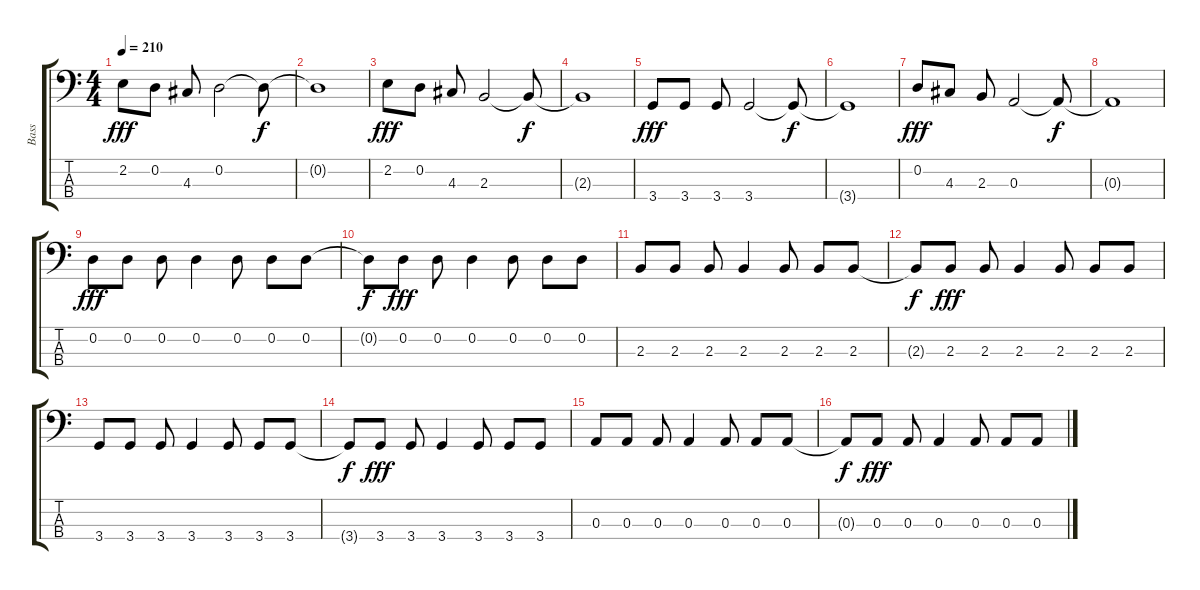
\track ("Bass " "Bass ") {instrument electricbassfinger}
\staff {score tabs}
\tuning (G2 D2 A1 E1) {hide}
\ts (4 4)
\tempo 210
\clef f4
\ks c
2.2.8{dy fff instrument electricbassfinger} 0.2.8 4.3.8 0.2.2 0.2{t}.8{dy f} |
0.2{t}.1 |
2.2.8{dy fff} 0.2.8 4.3.8 2.3.2 2.3{t}.8{dy f} |
2.3{t}.1 |
3.4.8{dy fff} 3.4.8 3.4.8 3.4.2 3.4{t}.8{dy f} |
3.4{t}.1 |
0.2.8{dy fff} 4.3.8 2.3.8 0.3.2 0.3{t}.8{dy f} |
0.3{t}.1 |
0.2.8{dy fff} 0.2.8 0.2.8 0.2.4 0.2.8 0.2.8 0.2.8 |
0.2{t}.8{dy f} 0.2.8{dy fff} 0.2.8 0.2.4 0.2.8 0.2.8 0.2.8 |
2.3.8 2.3.8 2.3.8 2.3.4 2.3.8 2.3.8 2.3.8 |
2.3{t}.8{dy f} 2.3.8{dy fff} 2.3.8 2.3.4 2.3.8 2.3.8 2.3.8 |
3.4.8 3.4.8 3.4.8 3.4.4 3.4.8 3.4.8 3.4.8 |
3.4{t}.8{dy f} 3.4.8{dy fff} 3.4.8 3.4.4 3.4.8 3.4.8 3.4.8 |
0.3.8 0.3.8 0.3.8 0.3.4 0.3.8 0.3.8 0.3.8 |
0.3{t}.8{dy f} 0.3.8{dy fff} 0.3.8 0.3.4 0.3.8 0.3.8 0.3.8
